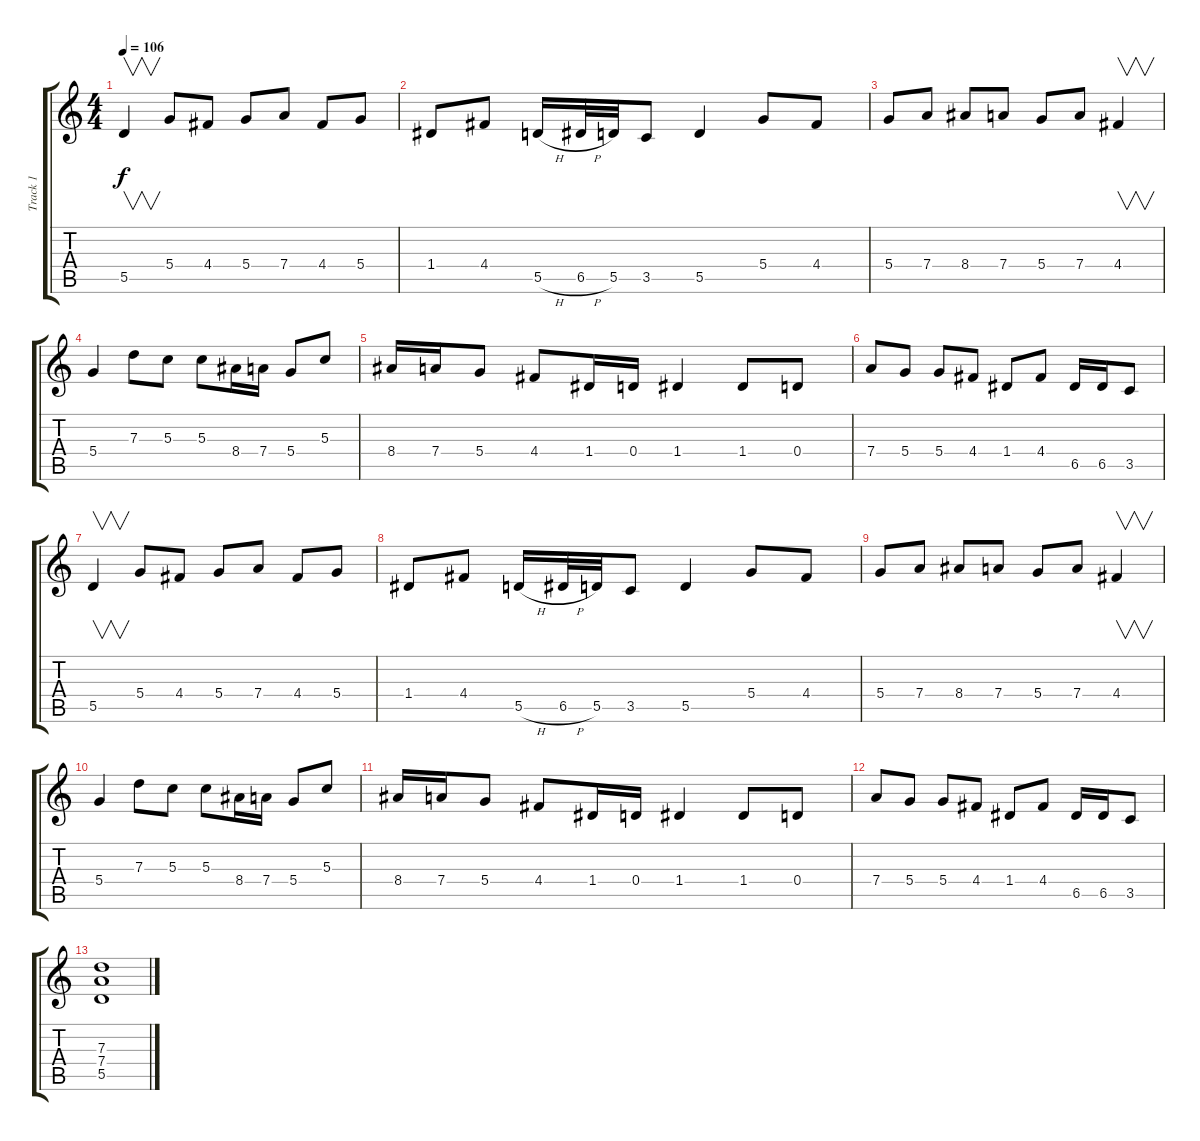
\track ("Track 1" "Track 1") {instrument distortionguitar}
\staff {score tabs}
\tuning (E4 B3 G3 D3 A2 E2) {hide}
\ts (4 4)
\tempo 106
\clef g2
\ks c
5.5.4{v dy f instrument distortionguitar} 5.4.8 4.4.8 5.4.8 7.4.8 4.4.8 5.4.8 |
1.4.8 4.4.8 5.5{h}.16 6.5{h}.32 5.5.32 3.5.8 5.5.4 5.4.8 4.4.8 |
5.4.8 7.4.8 8.4.8 7.4.8 5.4.8 7.4.8 4.4.4{v} |
5.4.4 7.3.8 5.3.8 5.3.8 8.4.16 7.4.16 5.4.8 5.3.8 |
8.4.16 7.4.16 5.4.8 4.4.8 1.4.16 0.4.16 1.4.4 1.4.8 0.4.8 |
7.4.8 5.4.8 5.4.8 4.4.8 1.4.8 4.4.8 6.5.16 6.5.16 3.5.8 |
5.5.4{v} 5.4.8 4.4.8 5.4.8 7.4.8 4.4.8 5.4.8 |
1.4.8 4.4.8 5.5{h}.16 6.5{h}.32 5.5.32 3.5.8 5.5.4 5.4.8 4.4.8 |
5.4.8 7.4.8 8.4.8 7.4.8 5.4.8 7.4.8 4.4.4{v} |
5.4.4 7.3.8 5.3.8 5.3.8 8.4.16 7.4.16 5.4.8 5.3.8 |
8.4.16 7.4.16 5.4.8 4.4.8 1.4.16 0.4.16 1.4.4 1.4.8 0.4.8 |
7.4.8 5.4.8 5.4.8 4.4.8 1.4.8 4.4.8 6.5.16 6.5.16 3.5.8 |
(7.3 7.4 5.5).1
